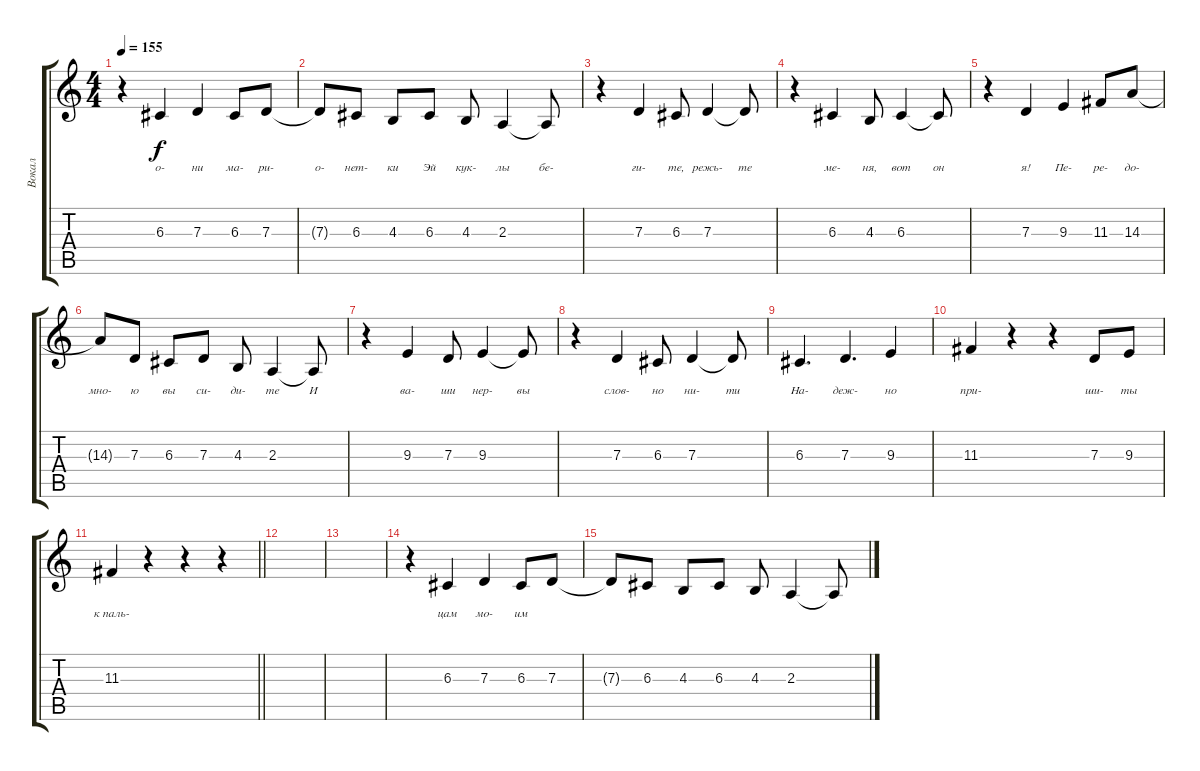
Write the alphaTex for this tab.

\track ("Вокал" "Вокал") {instrument lead6voice}
\staff {score tabs}
\tuning (E4 B3 G3 D3 A2 E2) {hide}
\ts (4 4)
\tempo 155
\clef g2
\ks c
r.4{dy f} 6.3.4{lyrics (0 "о-") lyrics (1 "") lyrics (2 "") lyrics (3 "") lyrics (4 "")} 7.3.4{lyrics (0 "ни") lyrics (1 "") lyrics (2 "") lyrics (3 "") lyrics (4 "")} 6.3.8{lyrics (0 "ма-") lyrics (1 "") lyrics (2 "") lyrics (3 "") lyrics (4 "")} 7.3.8{lyrics (0 "ри-") lyrics (1 "") lyrics (2 "") lyrics (3 "") lyrics (4 "")} |
7.3{t}.8{lyrics (0 "о-") lyrics (1 "") lyrics (2 "") lyrics (3 "") lyrics (4 "")} 6.3.8{lyrics (0 "нет-") lyrics (1 "") lyrics (2 "") lyrics (3 "") lyrics (4 "")} 4.3.8{lyrics (0 "ки") lyrics (1 "") lyrics (2 "") lyrics (3 "") lyrics (4 "")} 6.3.8{lyrics (0 "Эй") lyrics (1 "") lyrics (2 "") lyrics (3 "") lyrics (4 "")} 4.3.8{lyrics (0 "кук-") lyrics (1 "") lyrics (2 "") lyrics (3 "") lyrics (4 "")} 2.3.4{lyrics (0 "лы") lyrics (1 "") lyrics (2 "") lyrics (3 "") lyrics (4 "")} 2.3{t}.8{lyrics (0 "бе-") lyrics (1 "") lyrics (2 "") lyrics (3 "") lyrics (4 "")} |
r.4 7.3.4{lyrics (0 "ги-") lyrics (1 "") lyrics (2 "") lyrics (3 "") lyrics (4 "")} 6.3.8{lyrics (0 "те,") lyrics (1 "") lyrics (2 "") lyrics (3 "") lyrics (4 "")} 7.3.4{lyrics (0 "режь-") lyrics (1 "") lyrics (2 "") lyrics (3 "") lyrics (4 "")} 7.3{t}.8{lyrics (0 "те") lyrics (1 "") lyrics (2 "") lyrics (3 "") lyrics (4 "")} |
r.4 6.3.4{lyrics (0 "ме-") lyrics (1 "") lyrics (2 "") lyrics (3 "") lyrics (4 "")} 4.3.8{lyrics (0 "ня,") lyrics (1 "") lyrics (2 "") lyrics (3 "") lyrics (4 "")} 6.3.4{lyrics (0 "вот") lyrics (1 "") lyrics (2 "") lyrics (3 "") lyrics (4 "")} 6.3{t}.8{lyrics (0 "он") lyrics (1 "") lyrics (2 "") lyrics (3 "") lyrics (4 "")} |
r.4 7.3.4{lyrics (0 "я!") lyrics (1 "") lyrics (2 "") lyrics (3 "") lyrics (4 "")} 9.3.4{lyrics (0 "Пе-") lyrics (1 "") lyrics (2 "") lyrics (3 "") lyrics (4 "")} 11.3.8{lyrics (0 "ре-") lyrics (1 "") lyrics (2 "") lyrics (3 "") lyrics (4 "")} 14.3.8{lyrics (0 "до-") lyrics (1 "") lyrics (2 "") lyrics (3 "") lyrics (4 "")} |
14.3{t}.8{lyrics (0 "мно-") lyrics (1 "") lyrics (2 "") lyrics (3 "") lyrics (4 "")} 7.3.8{lyrics (0 "ю") lyrics (1 "") lyrics (2 "") lyrics (3 "") lyrics (4 "")} 6.3.8{lyrics (0 "вы") lyrics (1 "") lyrics (2 "") lyrics (3 "") lyrics (4 "")} 7.3.8{lyrics (0 "си-") lyrics (1 "") lyrics (2 "") lyrics (3 "") lyrics (4 "")} 4.3.8{lyrics (0 "ди-") lyrics (1 "") lyrics (2 "") lyrics (3 "") lyrics (4 "")} 2.3.4{lyrics (0 "те") lyrics (1 "") lyrics (2 "") lyrics (3 "") lyrics (4 "")} 2.3{t}.8{lyrics (0 "И") lyrics (1 "") lyrics (2 "") lyrics (3 "") lyrics (4 "")} |
r.4 9.3.4{lyrics (0 "ва-") lyrics (1 "") lyrics (2 "") lyrics (3 "") lyrics (4 "")} 7.3.8{lyrics (0 "ши") lyrics (1 "") lyrics (2 "") lyrics (3 "") lyrics (4 "")} 9.3.4{lyrics (0 "нер-") lyrics (1 "") lyrics (2 "") lyrics (3 "") lyrics (4 "")} 9.3{t}.8{lyrics (0 "вы") lyrics (1 "") lyrics (2 "") lyrics (3 "") lyrics (4 "")} |
r.4 7.3.4{lyrics (0 "слов-") lyrics (1 "") lyrics (2 "") lyrics (3 "") lyrics (4 "")} 6.3.8{lyrics (0 "но") lyrics (1 "") lyrics (2 "") lyrics (3 "") lyrics (4 "")} 7.3.4{lyrics (0 "ни-") lyrics (1 "") lyrics (2 "") lyrics (3 "") lyrics (4 "")} 7.3{t}.8{lyrics (0 "ти") lyrics (1 "") lyrics (2 "") lyrics (3 "") lyrics (4 "")} |
6.3.4{d lyrics (0 "На-") lyrics (1 "") lyrics (2 "") lyrics (3 "") lyrics (4 "")} 7.3.4{d lyrics (0 "деж-") lyrics (1 "") lyrics (2 "") lyrics (3 "") lyrics (4 "")} 9.3.4{lyrics (0 "но") lyrics (1 "") lyrics (2 "") lyrics (3 "") lyrics (4 "")} |
11.3.4{lyrics (0 "при-") lyrics (1 "") lyrics (2 "") lyrics (3 "") lyrics (4 "")} r.4 r.4 7.3.8{lyrics (0 "ши-") lyrics (1 "") lyrics (2 "") lyrics (3 "") lyrics (4 "")} 9.3.8{lyrics (0 "ты") lyrics (1 "") lyrics (2 "") lyrics (3 "") lyrics (4 "")} |
\barLineRight lightlight
11.3.4{lyrics (0 "к паль-") lyrics (1 "") lyrics (2 "") lyrics (3 "") lyrics (4 "")} r.4 r.4 r.4 |
|
|
r.4 6.3.4{lyrics (0 "цам") lyrics (1 "") lyrics (2 "") lyrics (3 "") lyrics (4 "")} 7.3.4{lyrics (0 "мо-") lyrics (1 "") lyrics (2 "") lyrics (3 "") lyrics (4 "")} 6.3.8{lyrics (0 "им") lyrics (1 "") lyrics (2 "") lyrics (3 "") lyrics (4 "")} 7.3.8 |
7.3{t}.8 6.3.8 4.3.8 6.3.8 4.3.8 2.3.4 2.3{t}.8
